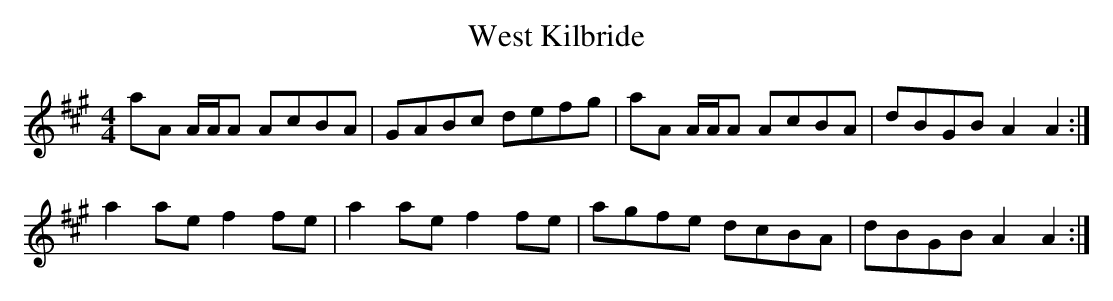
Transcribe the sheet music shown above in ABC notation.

X:1
T:West Kilbride
M:4/4
L:1/8
K:A
aA A/A/A AcBA | GABc defg | aA A/A/A AcBA | dBGB A2 A2 :|
a2 ae f2 fe | a2 ae f2 fe | agfe dcBA | dBGB A2 A2 :|
